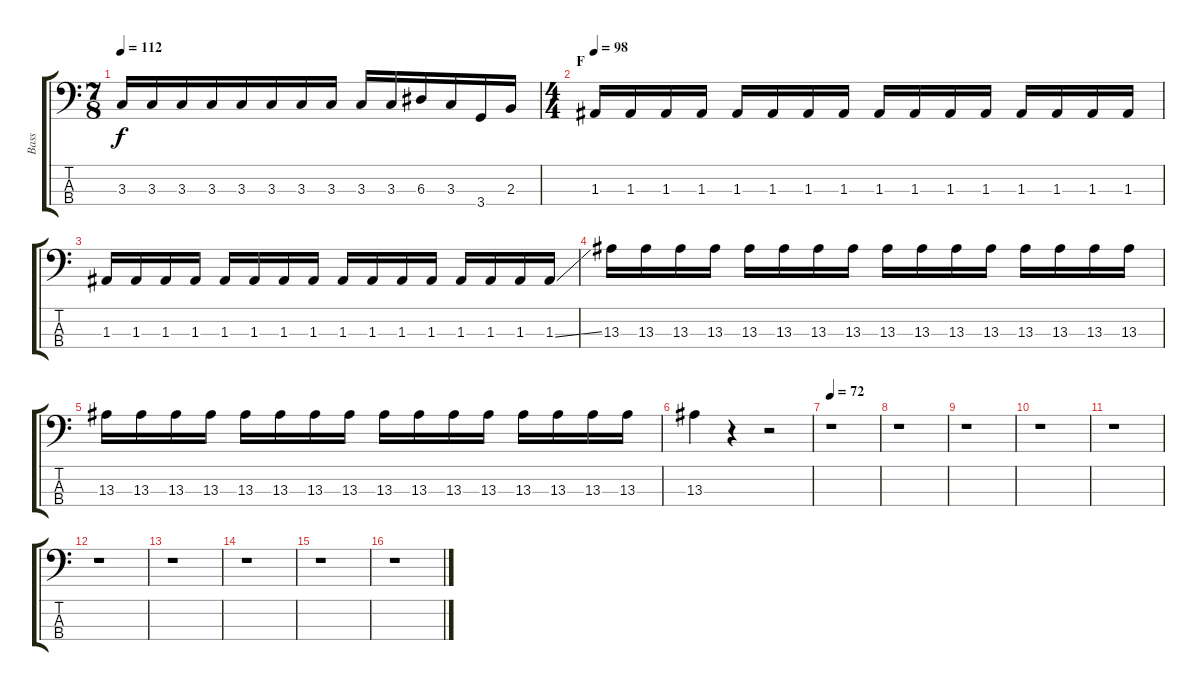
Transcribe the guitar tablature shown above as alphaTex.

\track ("Bass" "Bass") {instrument electricbasspick}
\staff {score tabs}
\tuning (G2 D2 A1 E1) {hide}
\ts (7 8)
\tempo 112
\clef f4
\ks c
3.3.16{dy f} 3.3.16 3.3.16 3.3.16 3.3.16 3.3.16 3.3.16 3.3.16 3.3.16 3.3.16 6.3.16 3.3.16 3.4.16 2.3.16 |
\ts (4 4)
\section ("" "F")
\tempo 98
1.3.16 1.3.16 1.3.16 1.3.16 1.3.16 1.3.16 1.3.16 1.3.16 1.3.16 1.3.16 1.3.16 1.3.16 1.3.16 1.3.16 1.3.16 1.3.16 |
1.3.16 1.3.16 1.3.16 1.3.16 1.3.16 1.3.16 1.3.16 1.3.16 1.3.16 1.3.16 1.3.16 1.3.16 1.3.16 1.3.16 1.3.16 1.3{ss}.16 |
13.3.16 13.3.16 13.3.16 13.3.16 13.3.16 13.3.16 13.3.16 13.3.16 13.3.16 13.3.16 13.3.16 13.3.16 13.3.16 13.3.16 13.3.16 13.3.16 |
13.3.16 13.3.16 13.3.16 13.3.16 13.3.16 13.3.16 13.3.16 13.3.16 13.3.16 13.3.16 13.3.16 13.3.16 13.3.16 13.3.16 13.3.16 13.3.16 |
13.3.4 r.4 r.2 |
\tempo 72
r.1 |
r.1 |
r.1 |
r.1 |
r.1 |
r.1 |
r.1 |
r.1 |
r.1 |
r.1
